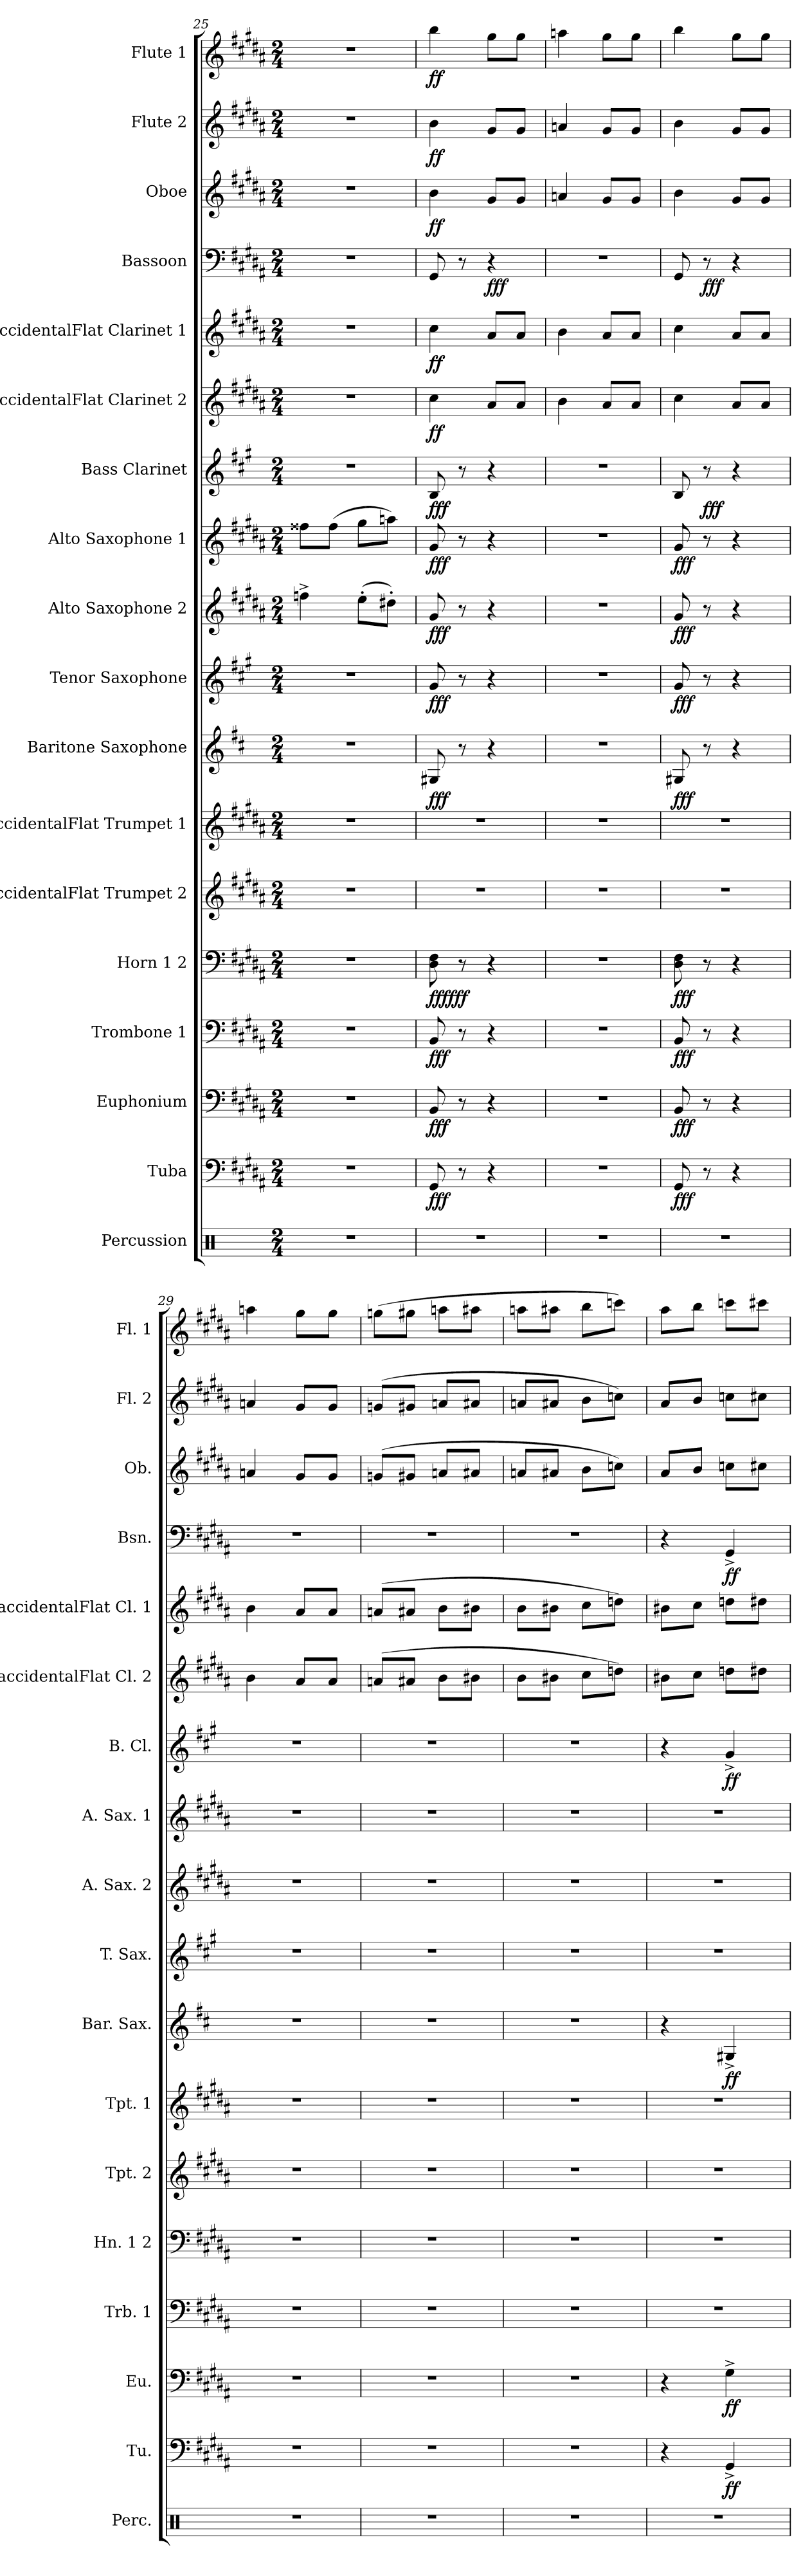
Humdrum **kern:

**kern	**kern	**dynam	**kern	**dynam	**kern	**dynam	**kern	**dynam	**kern	**kern	**kern	**dynam	**kern	**dynam	**kern	**dynam	**kern	**dynam	**kern	**dynam	**kern	**dynam	**kern	**dynam	**kern	**dynam	**kern	**dynam	**kern	**dynam	**kern	**dynam
*part18	*part17	*part17	*part16	*part16	*part15	*part15	*part14	*part14	*part13	*part12	*part11	*part11	*part10	*part10	*part9	*part9	*part8	*part8	*part7	*part7	*part6	*part6	*part5	*part5	*part4	*part4	*part3	*part3	*part2	*part2	*part1	*part1
*staff18	*staff17	*staff17	*staff16	*staff16	*staff15	*staff15	*staff14	*staff14	*staff13	*staff12	*staff11	*staff11	*staff10	*staff10	*staff9	*staff9	*staff8	*staff8	*staff7	*staff7	*staff6	*staff6	*staff5	*staff5	*staff4	*staff4	*staff3	*staff3	*staff2	*staff2	*staff1	*staff1
*I"Percussion	*I"Tuba	*	*I"Euphonium	*	*I"Trombone 1	*	*I"Horn 1 2	*	*I"BaccidentalFlat Trumpet 2	*I"BaccidentalFlat Trumpet 1	*I"Baritone Saxophone	*	*I"Tenor Saxophone	*	*I"Alto Saxophone 2	*	*I"Alto Saxophone 1	*	*I"Bass Clarinet	*	*I"BaccidentalFlat Clarinet 2	*	*I"BaccidentalFlat Clarinet 1	*	*I"Bassoon	*	*I"Oboe	*	*I"Flute 2	*	*I"Flute 1	*
*I'Perc.	*I'Tu.	*	*I'Eu.	*	*I'Trb. 1	*	*I'Hn. 1 2	*	*I'Tpt. 2	*I'Tpt. 1	*I'Bar. Sax.	*	*I'T. Sax.	*	*I'A. Sax. 2	*	*I'A. Sax. 1	*	*I'B. Cl.	*	*I'BaccidentalFlat Cl. 2	*	*I'BaccidentalFlat Cl. 1	*	*I'Bsn.	*	*I'Ob.	*	*I'Fl. 2	*	*I'Fl. 1	*
*clefX	*clefF4	*	*clefF4	*	*clefF4	*	*clefF4	*	*clefG2	*clefG2	*clefG2	*	*clefG2	*	*clefG2	*	*clefG2	*	*clefG2	*	*clefG2	*	*clefG2	*	*clefF4	*	*clefG2	*	*clefG2	*	*clefG2	*
*	*	*	*	*	*	*	*ITrd4c7	*	*ITrd1c2	*ITrd1c2	*ITrd12c21	*	*ITrd8c14	*	*ITrd5c9	*	*ITrd5c9	*	*ITrd8c14	*	*ITrd1c2	*	*ITrd1c2	*	*	*	*	*	*	*	*	*
*k[]	*k[f#c#g#d#a#]	*	*k[f#c#g#d#a#]	*	*k[f#c#g#d#a#]	*	*k[f#c#g#d#]	*	*k[f#c#g#]	*k[f#c#g#]	*k[f#c#]	*	*k[f#c#g#]	*	*k[f#c#]	*	*k[f#c#]	*	*k[f#c#g#]	*	*k[f#c#g#]	*	*k[f#c#g#]	*	*k[f#c#g#d#a#]	*	*k[f#c#g#d#a#]	*	*k[f#c#g#d#a#]	*	*k[f#c#g#d#a#]	*
*M2/4	*M2/4	*	*M2/4	*	*M2/4	*	*M2/4	*	*M2/4	*M2/4	*M2/4	*	*M2/4	*	*M2/4	*	*M2/4	*	*M2/4	*	*M2/4	*	*M2/4	*	*M2/4	*	*M2/4	*	*M2/4	*	*M2/4	*
=25	=25	=25	=25	=25	=25	=25	=25	=25	=25	=25	=25	=25	=25	=25	=25	=25	=25	=25	=25	=25	=25	=25	=25	=25	=25	=25	=25	=25	=25	=25	=25	=25
2r	2r	.	2r	.	2r	.	2r	.	2r	2r	2r	.	2r	.	4a-X^\	.	8a#X\L	.	2r	.	2r	.	2r	.	2r	.	2r	.	2r	.	2r	.
.	.	.	.	.	.	.	.	.	.	.	.	.	.	.	.	.	(>8a#\J	.	.	.	.	.	.	.	.	.	.	.	.	.	.	.
.	.	.	.	.	.	.	.	.	.	.	.	.	.	.	(>8g'\L	.	8b\L	.	.	.	.	.	.	.	.	.	.	.	.	.	.	.
.	.	.	.	.	.	.	.	.	.	.	.	.	.	.	8f#X'\J)	.	8ccn\J)	.	.	.	.	.	.	.	.	.	.	.	.	.	.	.
!!LO:PB:g=z
=26	=26	=26	=26	=26	=26	=26	=26	=26	=26	=26	=26	=26	=26	=26	=26	=26	=26	=26	=26	=26	=26	=26	=26	=26	=26	=26	=26	=26	=26	=26	=26	=26
!	!	!LO:DY:b	!	!LO:DY:b	!	!LO:DY:b	!	!LO:DY:b	!	!	!	!	!	!	!	!	!	!	!	!	!	!	!	!	!	!	!	!	!	!	!	!
!	!	!	!	!	!	!	!	!LO:DY:n=1:b	!	!	!	!LO:DY:b	!	!LO:DY:b	!	!LO:DY:b	!	!LO:DY:b	!	!LO:DY:b	!	!LO:DY:b	!	!LO:DY:b	!	!	!	!LO:DY:b	!	!LO:DY:b	!	!LO:DY:b
2r	8GG#/	fff	8BB/	fff	8BB/	fff	8GG#\ 8BB\	fff fff	2r	2r	8GG#X/	fff	8G#/	fff	8B/	fff	8B/	fff	8BB/	fff	4b\	ff	4b\	ff	8GG#/	.	4b\	ff	4b\	ff	4bb\	ff
.	8r	.	8r	.	8r	.	8r	.	.	.	8r	.	8r	.	8r	.	8r	.	8r	.	.	.	.	.	8r	.	.	.	.	.	.	.
!	!	!	!	!	!	!	!	!	!	!	!	!	!	!	!	!	!	!	!	!	!	!	!	!	!	!LO:DY:b	!	!	!	!	!	!
.	4r	.	4r	.	4r	.	4r	.	.	.	4r	.	4r	.	4r	.	4r	.	4r	.	8g#/L	.	8g#/L	.	4r	fff	8g#/L	.	8g#/L	.	8gg#\L	.
.	.	.	.	.	.	.	.	.	.	.	.	.	.	.	.	.	.	.	.	.	8g#/J	.	8g#/J	.	.	.	8g#/J	.	8g#/J	.	8gg#\J	.
=27	=27	=27	=27	=27	=27	=27	=27	=27	=27	=27	=27	=27	=27	=27	=27	=27	=27	=27	=27	=27	=27	=27	=27	=27	=27	=27	=27	=27	=27	=27	=27	=27
2r	2r	.	2r	.	2r	.	2r	.	2r	2r	2r	.	2r	.	2r	.	2r	.	2r	.	4a\	.	4a\	.	2r	.	4an/	.	4an/	.	4aan\	.
.	.	.	.	.	.	.	.	.	.	.	.	.	.	.	.	.	.	.	.	.	8g#/L	.	8g#/L	.	.	.	8g#/L	.	8g#/L	.	8gg#\L	.
.	.	.	.	.	.	.	.	.	.	.	.	.	.	.	.	.	.	.	.	.	8g#/J	.	8g#/J	.	.	.	8g#/J	.	8g#/J	.	8gg#\J	.
=28	=28	=28	=28	=28	=28	=28	=28	=28	=28	=28	=28	=28	=28	=28	=28	=28	=28	=28	=28	=28	=28	=28	=28	=28	=28	=28	=28	=28	=28	=28	=28	=28
!	!	!LO:DY:b	!	!LO:DY:b	!	!LO:DY:b	!	!LO:DY:b	!	!	!	!LO:DY:b	!	!LO:DY:b	!	!LO:DY:b	!	!LO:DY:b	!	!	!	!	!	!	!	!	!	!	!	!	!	!
2r	8GG#/	fff	8BB/	fff	8BB/	fff	8GG#\ 8BB\	fff	2r	2r	8GG#X/	fff	8G#/	fff	8B/	fff	8B/	fff	8BB/	.	4b\	.	4b\	.	8GG#/	.	4b\	.	4b\	.	4bb\	.
!	!	!	!	!	!	!	!	!	!	!	!	!	!	!	!	!	!	!	!	!LO:DY:b	!	!	!	!	!	!LO:DY:b	!	!	!	!	!	!
.	8r	.	8r	.	8r	.	8r	.	.	.	8r	.	8r	.	8r	.	8r	.	8r	fff	.	.	.	.	8r	fff	.	.	.	.	.	.
.	4r	.	4r	.	4r	.	4r	.	.	.	4r	.	4r	.	4r	.	4r	.	4r	.	8g#/L	.	8g#/L	.	4r	.	8g#/L	.	8g#/L	.	8gg#\L	.
.	.	.	.	.	.	.	.	.	.	.	.	.	.	.	.	.	.	.	.	.	8g#/J	.	8g#/J	.	.	.	8g#/J	.	8g#/J	.	8gg#\J	.
=29	=29	=29	=29	=29	=29	=29	=29	=29	=29	=29	=29	=29	=29	=29	=29	=29	=29	=29	=29	=29	=29	=29	=29	=29	=29	=29	=29	=29	=29	=29	=29	=29
2r	2r	.	2r	.	2r	.	2r	.	2r	2r	2r	.	2r	.	2r	.	2r	.	2r	.	4a\	.	4a\	.	2r	.	4an/	.	4an/	.	4aan\	.
.	.	.	.	.	.	.	.	.	.	.	.	.	.	.	.	.	.	.	.	.	8g#/L	.	8g#/L	.	.	.	8g#/L	.	8g#/L	.	8gg#\L	.
.	.	.	.	.	.	.	.	.	.	.	.	.	.	.	.	.	.	.	.	.	8g#/J	.	8g#/J	.	.	.	8g#/J	.	8g#/J	.	8gg#\J	.
=30	=30	=30	=30	=30	=30	=30	=30	=30	=30	=30	=30	=30	=30	=30	=30	=30	=30	=30	=30	=30	=30	=30	=30	=30	=30	=30	=30	=30	=30	=30	=30	=30
2r	2r	.	2r	.	2r	.	2r	.	2r	2r	2r	.	2r	.	2r	.	2r	.	2r	.	(>8gn/L	.	(>8gn/L	.	2r	.	(>8gn/L	.	(>8gn/L	.	(>8ggn\L	.
.	.	.	.	.	.	.	.	.	.	.	.	.	.	.	.	.	.	.	.	.	8g#X/J	.	8g#X/J	.	.	.	8g#X/J	.	8g#X/J	.	8gg#X\J	.
.	.	.	.	.	.	.	.	.	.	.	.	.	.	.	.	.	.	.	.	.	8a\L	.	8a\L	.	.	.	8an/L	.	8an/L	.	8aan\L	.
.	.	.	.	.	.	.	.	.	.	.	.	.	.	.	.	.	.	.	.	.	8a#X\J	.	8a#X\J	.	.	.	8a#X/J	.	8a#X/J	.	8aa#X\J	.
=31	=31	=31	=31	=31	=31	=31	=31	=31	=31	=31	=31	=31	=31	=31	=31	=31	=31	=31	=31	=31	=31	=31	=31	=31	=31	=31	=31	=31	=31	=31	=31	=31
2r	2r	.	2r	.	2r	.	2r	.	2r	2r	2r	.	2r	.	2r	.	2r	.	2r	.	8a\L	.	8a\L	.	2r	.	8an/L	.	8an/L	.	8aan\L	.
.	.	.	.	.	.	.	.	.	.	.	.	.	.	.	.	.	.	.	.	.	8a#X\J	.	8a#X\J	.	.	.	8a#X/J	.	8a#X/J	.	8aa#X\J	.
.	.	.	.	.	.	.	.	.	.	.	.	.	.	.	.	.	.	.	.	.	8b\L	.	8b\L	.	.	.	8b\L	.	8b\L	.	8bb\L	.
.	.	.	.	.	.	.	.	.	.	.	.	.	.	.	.	.	.	.	.	.	8ccn\J)	.	8ccn\J)	.	.	.	8ccn\J)	.	8ccn\J)	.	8cccn\J)	.
=32	=32	=32	=32	=32	=32	=32	=32	=32	=32	=32	=32	=32	=32	=32	=32	=32	=32	=32	=32	=32	=32	=32	=32	=32	=32	=32	=32	=32	=32	=32	=32	=32
2r	4r	.	4r	.	2r	.	2r	.	2r	2r	4r	.	2r	.	2r	.	2r	.	4r	.	8a#X\L	.	8a#X\L	.	4r	.	8a#/L	.	8a#/L	.	8aa#\L	.
.	.	.	.	.	.	.	.	.	.	.	.	.	.	.	.	.	.	.	.	.	8b\J	.	8b\J	.	.	.	8b/J	.	8b/J	.	8bb\J	.
!	!	!LO:DY:b	!	!LO:DY:b	!	!	!	!	!	!	!	!LO:DY:b	!	!	!	!	!	!	!	!LO:DY:b	!	!	!	!	!	!LO:DY:b	!	!	!	!	!	!
.	4GG#^/	ff	4G#^\	ff	.	.	.	.	.	.	4GG#X^/	ff	.	.	.	.	.	.	4G#^/	ff	8ccn\L	.	8ccn\L	.	4GG#^/	ff	8ccn\L	.	8ccn\L	.	8cccn\L	.
.	.	.	.	.	.	.	.	.	.	.	.	.	.	.	.	.	.	.	.	.	8cc#X\J	.	8cc#X\J	.	.	.	8cc#X\J	.	8cc#X\J	.	8ccc#X\J	.
=	=	=	=	=	=	=	=	=	=	=	=	=	=	=	=	=	=	=	=	=	=	=	=	=	=	=	=	=	=	=	=	=
*-	*-	*-	*-	*-	*-	*-	*-	*-	*-	*-	*-	*-	*-	*-	*-	*-	*-	*-	*-	*-	*-	*-	*-	*-	*-	*-	*-	*-	*-	*-	*-	*-
